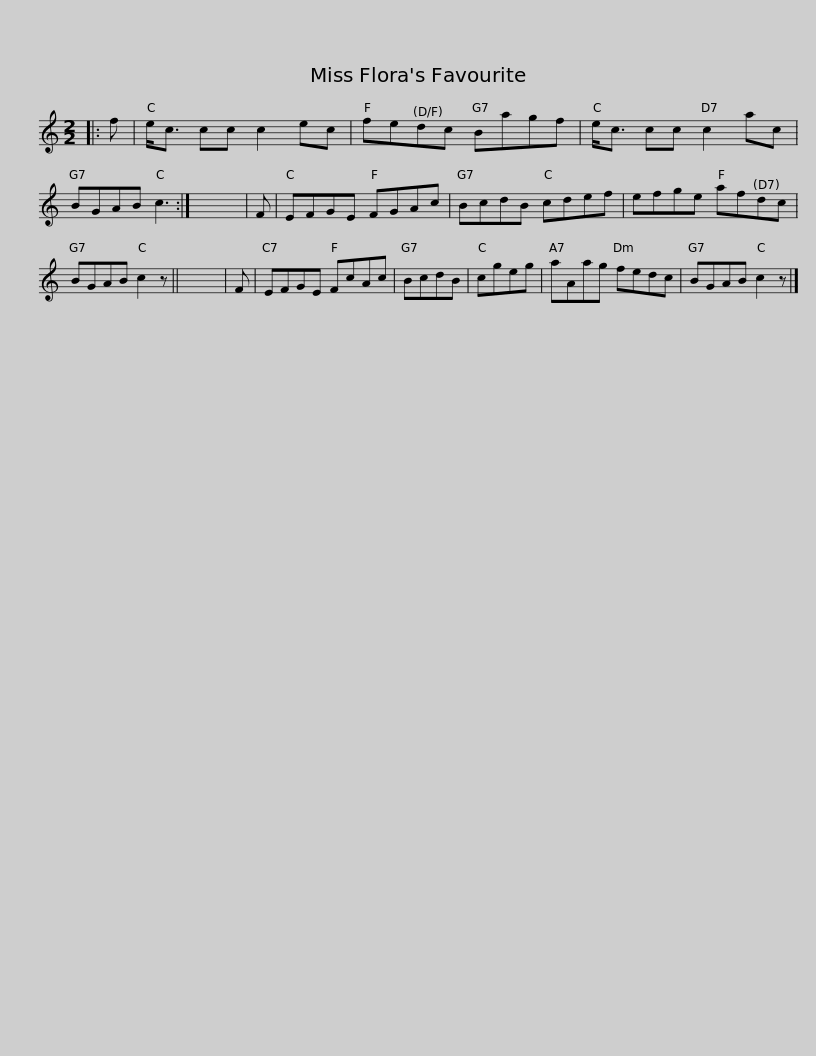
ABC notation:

X:1
L:1/8
M:2/2
I:linebreak $
K:C
V:1 treble
V:1
|: f | e<c cc c2 ec | fedc Bagf | e<c cc c2 ac | BGAB c3 :| %5
 x8 | F | EFGE FGAc |$ BcdB cdef | efge afdc | %10
 BGAB c2 z || x8 | F | EFGE FcAc | BcdB | %15
 cgeg |$ aAag fedc | BGAB c2 z |] %18
